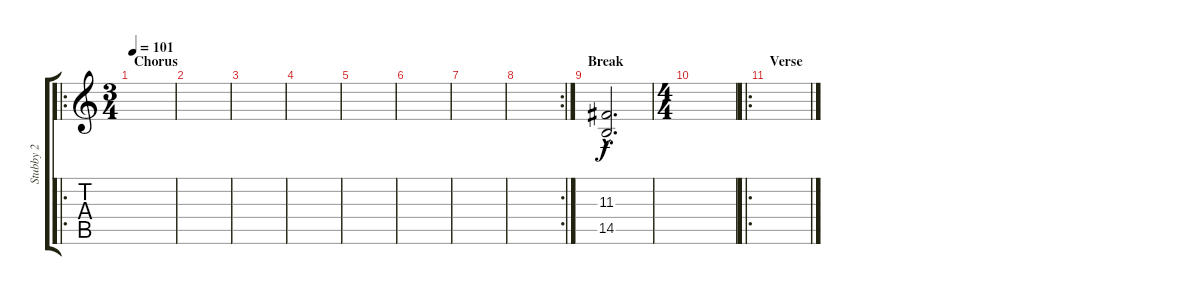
\track ("Stubby 2" "Stubby 2") {instrument reversecymbal}
\staff {score tabs}
\tuning (E4 B3 G3 D3 A2 E2) {hide}
\ro
\ts (3 4)
\section ("" "Chorus")
\tempo 101
\clef g2
\ks c
|
|
|
|
|
|
|
\rc 2
|
\section ("" "Break")
(11.3{hac} 14.5{hac}).2{d} |
\ts (4 4)
|
\ro
\section ("" "Verse")
